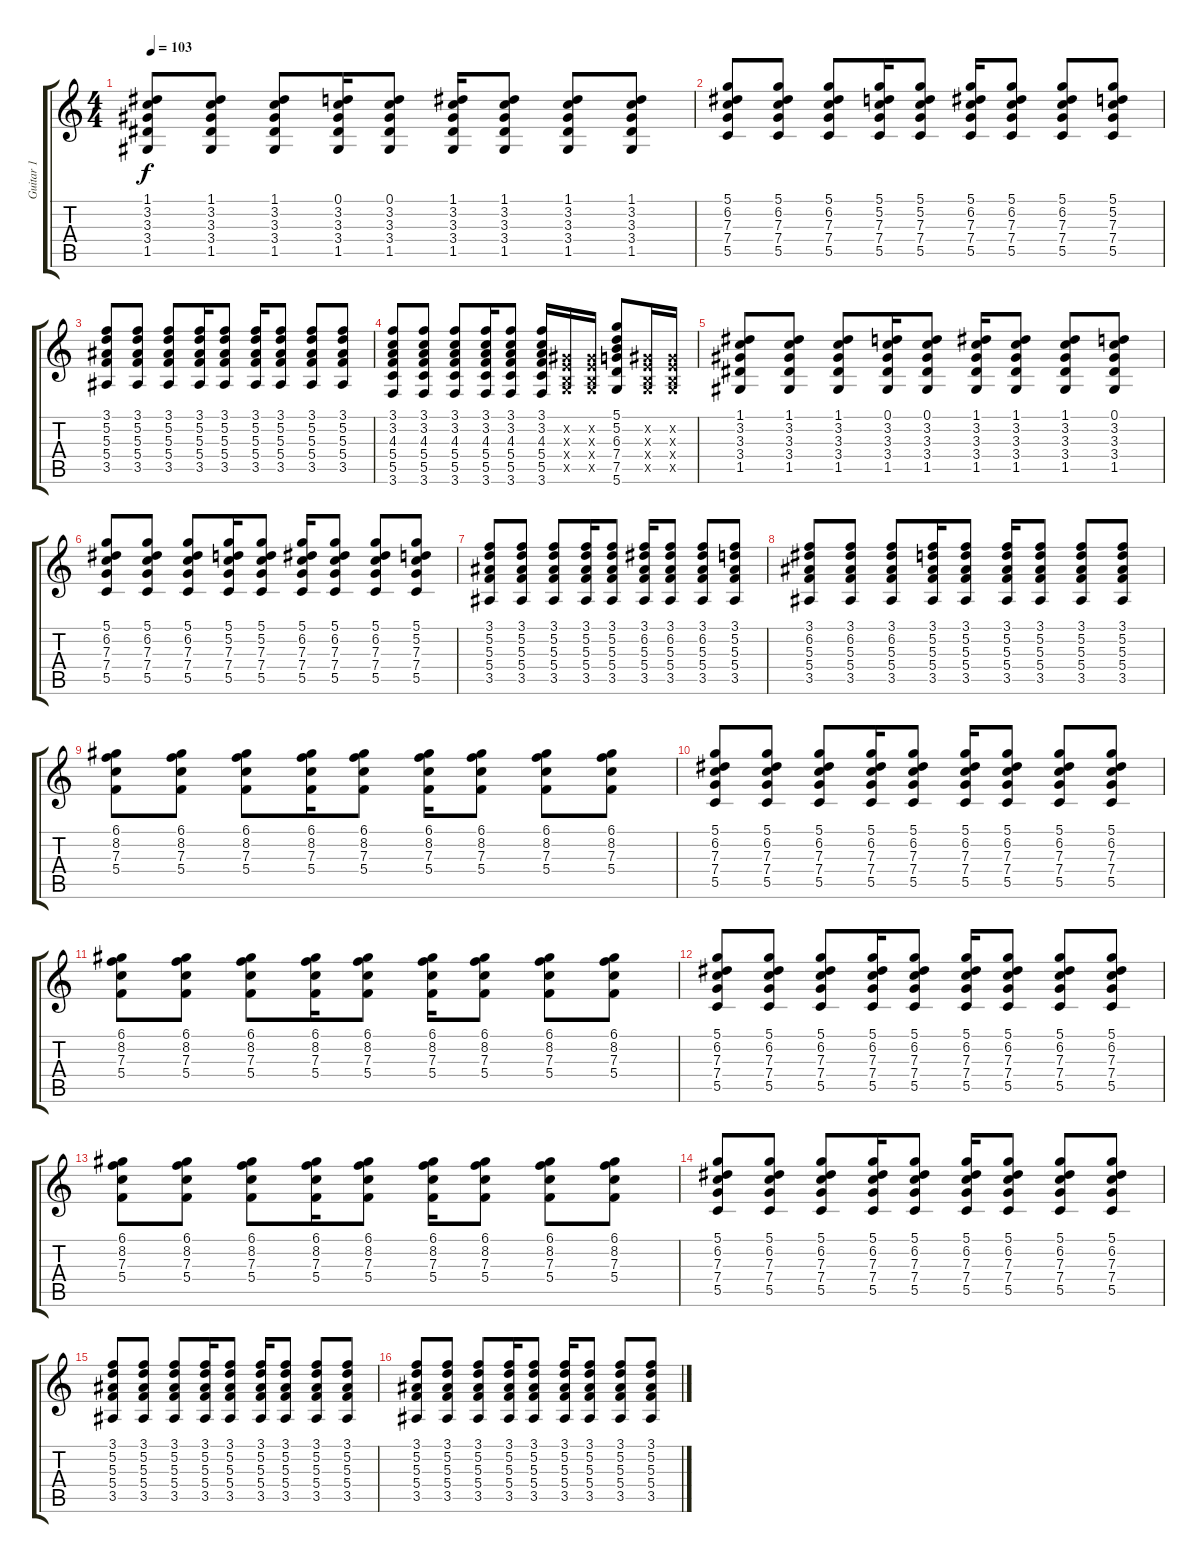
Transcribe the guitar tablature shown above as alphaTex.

\track ("Guitar 1" "Guitar 1") {instrument acousticguitarsteel}
\staff {score tabs}
\tuning (D4 A3 F3 C3 G2 D2) {hide}
\ts (4 4)
\tempo 103
\clef g2
\ks c
(1.1 3.2 3.3 3.4 1.5).8{dy f volume 9} (1.1 3.2 3.3 3.4 1.5).8 (1.1 3.2 3.3 3.4 1.5).8 (0.1 3.2 3.3 3.4 1.5).16 (0.1 3.2 3.3 3.4 1.5).8 (1.1 3.2 3.3 3.4 1.5).16 (1.1 3.2 3.3 3.4 1.5).8 (1.1 3.2 3.3 3.4 1.5).8 (1.1 3.2 3.3 3.4 1.5).8 |
(5.1 6.2 7.3 7.4 5.5).8 (5.1 6.2 7.3 7.4 5.5).8 (5.1 6.2 7.3 7.4 5.5).8 (5.1 5.2 7.3 7.4 5.5).16 (5.1 5.2 7.3 7.4 5.5).8 (5.1 6.2 7.3 7.4 5.5).16 (5.1 6.2 7.3 7.4 5.5).8 (5.1 6.2 7.3 7.4 5.5).8 (5.1 5.2 7.3 7.4 5.5).8 |
(3.1 5.2 5.3 5.4 3.5).8 (3.1 5.2 5.3 5.4 3.5).8 (3.1 5.2 5.3 5.4 3.5).8 (3.1 5.2 5.3 5.4 3.5).16 (3.1 5.2 5.3 5.4 3.5).8 (3.1 5.2 5.3 5.4 3.5).16 (3.1 5.2 5.3 5.4 3.5).8 (3.1 5.2 5.3 5.4 3.5).8 (3.1 5.2 5.3 5.4 3.5).8 |
(3.1 3.2 4.3 5.4 5.5 3.6).8 (3.1 3.2 4.3 5.4 5.5 3.6).8 (3.1 3.2 4.3 5.4 5.5 3.6).8 (3.1 3.2 4.3 5.4 5.5 3.6).16 (3.1 3.2 4.3 5.4 5.5 3.6).8 (3.1 3.2 4.3 5.4 5.5 3.6).16 (-1.2{x} -1.3{x} -1.4{x} 0.5{x}).16 (-1.2{x} -1.3{x} -1.4{x} 0.5{x}).16 (5.1 5.2 6.3 7.4 7.5 5.6).8 (-1.2{x} -1.3{x} -1.4{x} 0.5{x}).16 (-1.2{x} -1.3{x} -1.4{x} 0.5{x}).16 |
(1.1 3.2 3.3 3.4 1.5).8 (1.1 3.2 3.3 3.4 1.5).8 (1.1 3.2 3.3 3.4 1.5).8 (0.1 3.2 3.3 3.4 1.5).16 (0.1 3.2 3.3 3.4 1.5).8 (1.1 3.2 3.3 3.4 1.5).16 (1.1 3.2 3.3 3.4 1.5).8 (1.1 3.2 3.3 3.4 1.5).8 (0.1 3.2 3.3 3.4 1.5).8 |
(5.1 6.2 7.3 7.4 5.5).8 (5.1 6.2 7.3 7.4 5.5).8 (5.1 6.2 7.3 7.4 5.5).8 (5.1 5.2 7.3 7.4 5.5).16 (5.1 5.2 7.3 7.4 5.5).8 (5.1 6.2 7.3 7.4 5.5).16 (5.1 6.2 7.3 7.4 5.5).8 (5.1 6.2 7.3 7.4 5.5).8 (5.1 5.2 7.3 7.4 5.5).8 |
(3.1 5.2 5.3 5.4 3.5).8 (3.1 5.2 5.3 5.4 3.5).8 (3.1 5.2 5.3 5.4 3.5).8 (3.1 5.2 5.3 5.4 3.5).16 (3.1 5.2 5.3 5.4 3.5).8 (3.1 6.2 5.3 5.4 3.5).16 (3.1 6.2 5.3 5.4 3.5).8 (3.1 6.2 5.3 5.4 3.5).8 (3.1 5.2 5.3 5.4 3.5).8 |
(3.1 6.2 5.3 5.4 3.5).8 (3.1 6.2 5.3 5.4 3.5).8 (3.1 6.2 5.3 5.4 3.5).8 (3.1 5.2 5.3 5.4 3.5).16 (3.1 5.2 5.3 5.4 3.5).8 (3.1 5.2 5.3 5.4 3.5).16 (3.1 5.2 5.3 5.4 3.5).8 (3.1 5.2 5.3 5.4 3.5).8 (3.1 5.2 5.3 5.4 3.5).8 |
(6.1 8.2 7.3 5.4).8 (6.1 8.2 7.3 5.4).8 (6.1 8.2 7.3 5.4).8 (6.1 8.2 7.3 5.4).16 (6.1 8.2 7.3 5.4).8 (6.1 8.2 7.3 5.4).16 (6.1 8.2 7.3 5.4).8 (6.1 8.2 7.3 5.4).8 (6.1 8.2 7.3 5.4).8 |
(5.1 6.2 7.3 7.4 5.5).8 (5.1 6.2 7.3 7.4 5.5).8 (5.1 6.2 7.3 7.4 5.5).8 (5.1 6.2 7.3 7.4 5.5).16 (5.1 6.2 7.3 7.4 5.5).8 (5.1 6.2 7.3 7.4 5.5).16 (5.1 6.2 7.3 7.4 5.5).8 (5.1 6.2 7.3 7.4 5.5).8 (5.1 6.2 7.3 7.4 5.5).8 |
(6.1 8.2 7.3 5.4).8 (6.1 8.2 7.3 5.4).8 (6.1 8.2 7.3 5.4).8 (6.1 8.2 7.3 5.4).16 (6.1 8.2 7.3 5.4).8 (6.1 8.2 7.3 5.4).16 (6.1 8.2 7.3 5.4).8 (6.1 8.2 7.3 5.4).8 (6.1 8.2 7.3 5.4).8 |
(5.1 6.2 7.3 7.4 5.5).8 (5.1 6.2 7.3 7.4 5.5).8 (5.1 6.2 7.3 7.4 5.5).8 (5.1 6.2 7.3 7.4 5.5).16 (5.1 6.2 7.3 7.4 5.5).8 (5.1 6.2 7.3 7.4 5.5).16 (5.1 6.2 7.3 7.4 5.5).8 (5.1 6.2 7.3 7.4 5.5).8 (5.1 6.2 7.3 7.4 5.5).8 |
(6.1 8.2 7.3 5.4).8 (6.1 8.2 7.3 5.4).8 (6.1 8.2 7.3 5.4).8 (6.1 8.2 7.3 5.4).16 (6.1 8.2 7.3 5.4).8 (6.1 8.2 7.3 5.4).16 (6.1 8.2 7.3 5.4).8 (6.1 8.2 7.3 5.4).8 (6.1 8.2 7.3 5.4).8 |
(5.1 6.2 7.3 7.4 5.5).8 (5.1 6.2 7.3 7.4 5.5).8 (5.1 6.2 7.3 7.4 5.5).8 (5.1 6.2 7.3 7.4 5.5).16 (5.1 6.2 7.3 7.4 5.5).8 (5.1 6.2 7.3 7.4 5.5).16 (5.1 6.2 7.3 7.4 5.5).8 (5.1 6.2 7.3 7.4 5.5).8 (5.1 6.2 7.3 7.4 5.5).8 |
(3.1 5.2 5.3 5.4 3.5).8 (3.1 5.2 5.3 5.4 3.5).8 (3.1 5.2 5.3 5.4 3.5).8 (3.1 5.2 5.3 5.4 3.5).16 (3.1 5.2 5.3 5.4 3.5).8 (3.1 5.2 5.3 5.4 3.5).16 (3.1 5.2 5.3 5.4 3.5).8 (3.1 5.2 5.3 5.4 3.5).8 (3.1 5.2 5.3 5.4 3.5).8 |
(3.1 5.2 5.3 5.4 3.5).8 (3.1 5.2 5.3 5.4 3.5).8 (3.1 5.2 5.3 5.4 3.5).8 (3.1 5.2 5.3 5.4 3.5).16 (3.1 5.2 5.3 5.4 3.5).8 (3.1 5.2 5.3 5.4 3.5).16 (3.1 5.2 5.3 5.4 3.5).8 (3.1 5.2 5.3 5.4 3.5).8 (3.1 5.2 5.3 5.4 3.5).8
